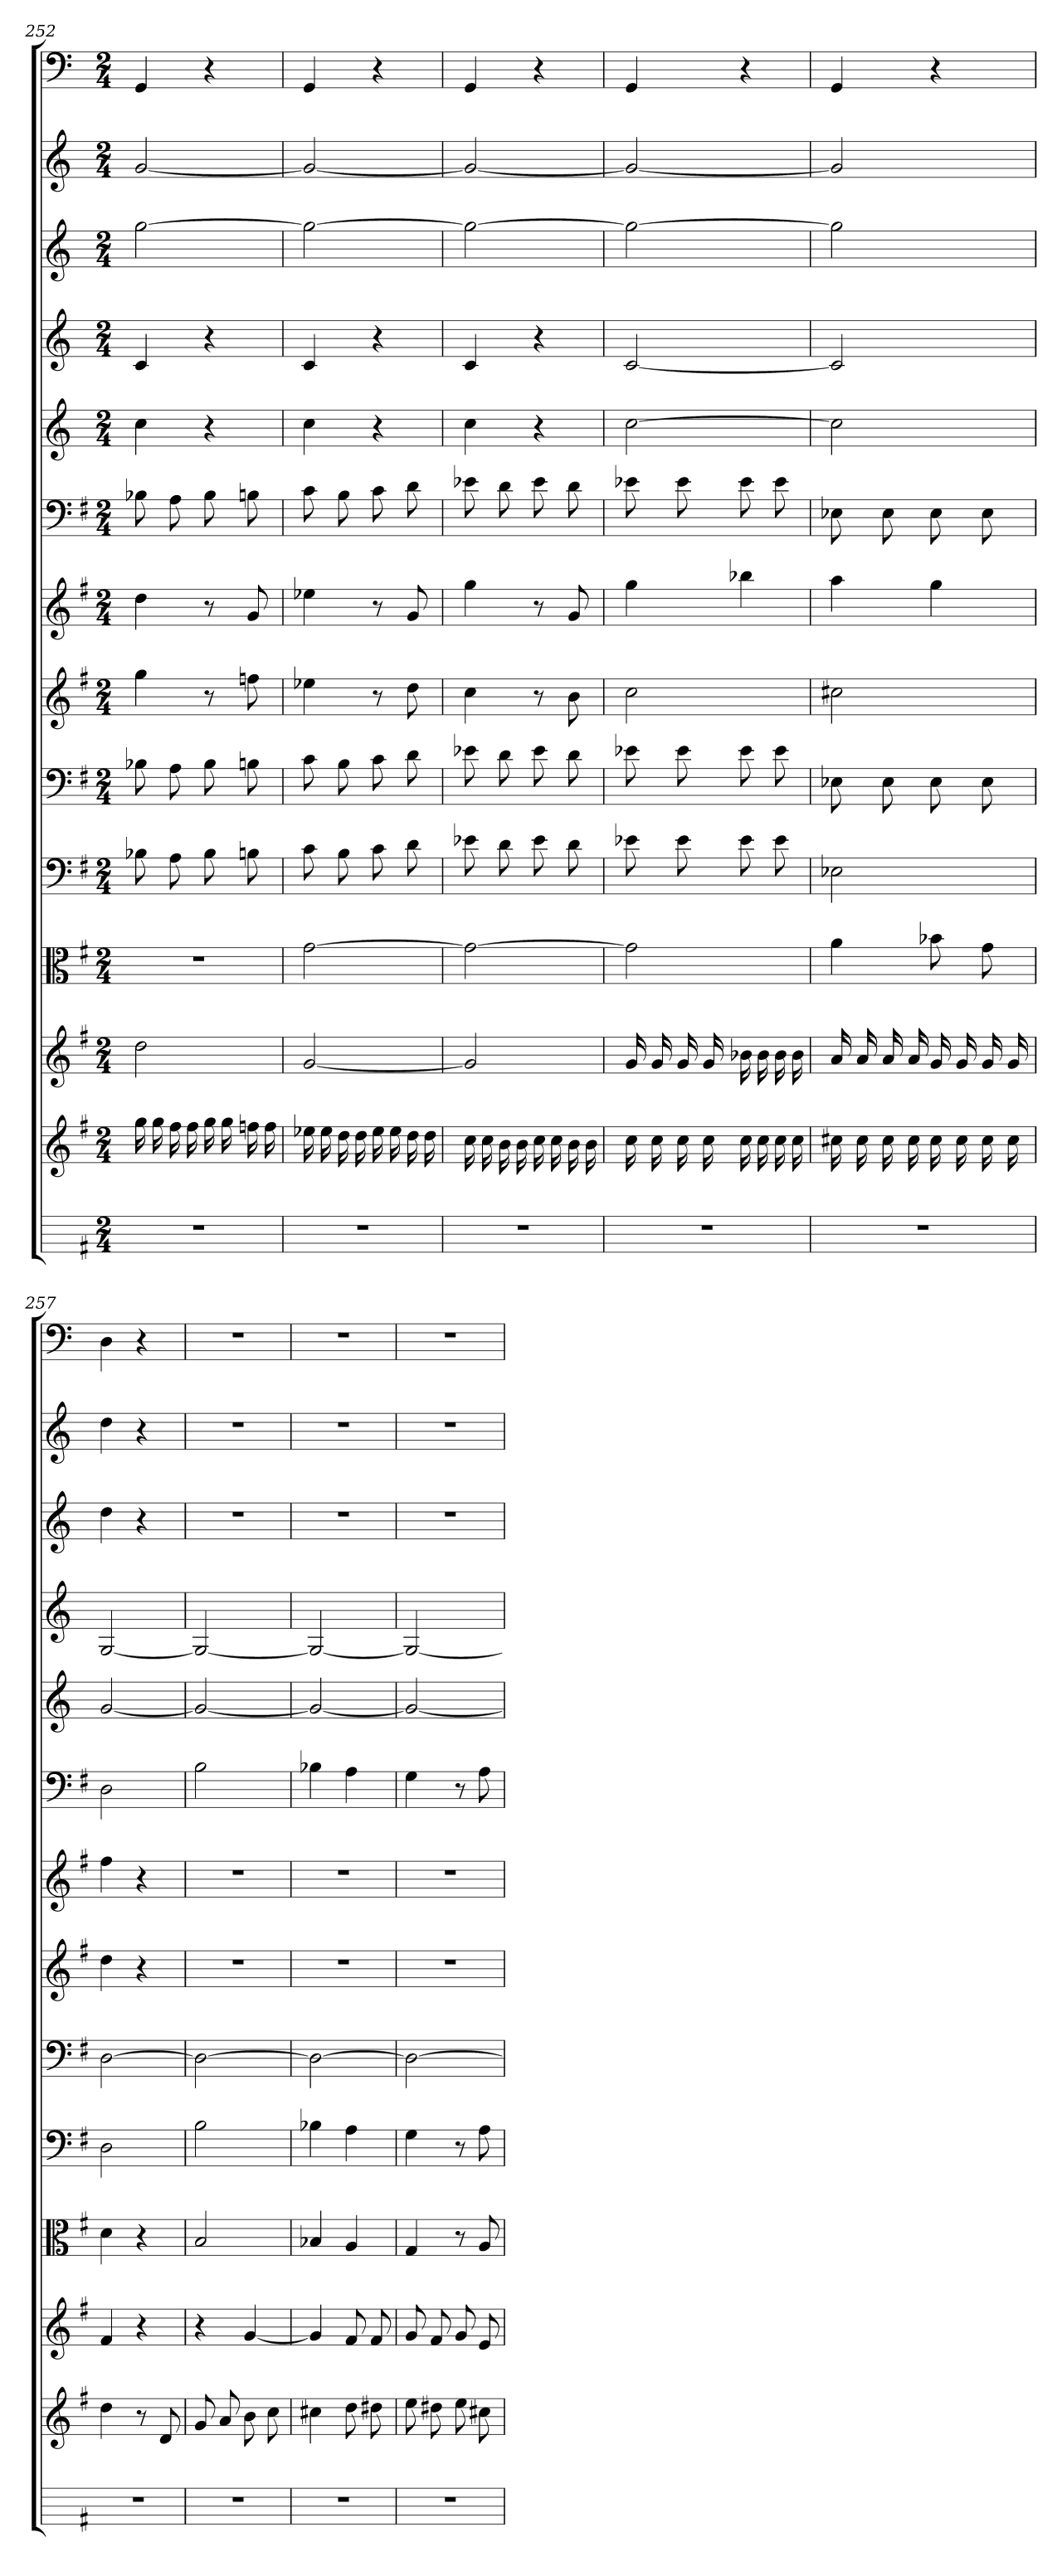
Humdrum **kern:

**kern	**kern	**kern	**kern	**kern	**kern	**kern	**kern	**kern	**kern	**kern	**kern	**kern	**kern
*part14	*part13	*part12	*part11	*part10	*part9	*part8	*part7	*part6	*part5	*part4	*part3	*part2	*part1
*staff14	*staff13	*staff12	*staff11	*staff10	*staff9	*staff8	*staff7	*staff6	*staff5	*staff4	*staff3	*staff2	*staff1
*	*	*	*clefC3	*clefF4	*clefF4	*	*	*clefF4	*	*	*	*	*clefF4
*k[f#]	*k[f#]	*k[f#]	*k[f#]	*k[f#]	*k[f#]	*k[f#]	*k[f#]	*k[f#]	*k[]	*k[]	*k[]	*k[]	*k[]
*M2/4	*M2/4	*M2/4	*M2/4	*M2/4	*M2/4	*M2/4	*M2/4	*M2/4	*M2/4	*M2/4	*M2/4	*M2/4	*M2/4
=252	=252	=252	=252	=252	=252	=252	=252	=252	=252	=252	=252	=252	=252
2r	16gg	2dd	2r	8B-X	8B-X	4gg	4dd	8B-X	4cc	4c	[2gg	[2g	4GG
.	16gg	.	.	.	.	.	.	.	.	.	.	.	.
.	16ff#	.	.	8A	8A	.	.	8A	.	.	.	.	.
.	16ff#	.	.	.	.	.	.	.	.	.	.	.	.
.	16gg	.	.	8B-	8B-	8r	8r	8B-	4r	4r	.	.	4r
.	16gg	.	.	.	.	.	.	.	.	.	.	.	.
.	16ffn	.	.	8Bn	8Bn	8ffn	8g	8Bn	.	.	.	.	.
.	16ff	.	.	.	.	.	.	.	.	.	.	.	.
=253	=253	=253	=253	=253	=253	=253	=253	=253	=253	=253	=253	=253	=253
2r	16ee-X	[2g	[2g	8c	8c	4ee-X	4ee-X	8c	4cc	4c	2gg_	2g_	4GG
.	16ee-	.	.	.	.	.	.	.	.	.	.	.	.
.	16dd	.	.	8B	8B	.	.	8B	.	.	.	.	.
.	16dd	.	.	.	.	.	.	.	.	.	.	.	.
.	16ee-	.	.	8c	8c	8r	8r	8c	4r	4r	.	.	4r
.	16ee-	.	.	.	.	.	.	.	.	.	.	.	.
.	16dd	.	.	8d	8d	8dd	8g	8d	.	.	.	.	.
.	16dd	.	.	.	.	.	.	.	.	.	.	.	.
=254	=254	=254	=254	=254	=254	=254	=254	=254	=254	=254	=254	=254	=254
2r	16cc	2g]	2g_	8e-X	8e-X	4cc	4gg	8e-X	4cc	4c	2gg_	2g_	4GG
.	16cc	.	.	.	.	.	.	.	.	.	.	.	.
.	16b	.	.	8d	8d	.	.	8d	.	.	.	.	.
.	16b	.	.	.	.	.	.	.	.	.	.	.	.
.	16cc	.	.	8e-	8e-	8r	8r	8e-	4r	4r	.	.	4r
.	16cc	.	.	.	.	.	.	.	.	.	.	.	.
.	16b	.	.	8d	8d	8b	8g	8d	.	.	.	.	.
.	16b	.	.	.	.	.	.	.	.	.	.	.	.
=255	=255	=255	=255	=255	=255	=255	=255	=255	=255	=255	=255	=255	=255
2r	16cc	16g	2g]	8e-X	8e-X	2cc	4gg	8e-X	[2cc	[2c	2gg_	2g_	4GG
.	16cc	16g	.	.	.	.	.	.	.	.	.	.	.
.	16cc	16g	.	8e-	8e-	.	.	8e-	.	.	.	.	.
.	16cc	16g	.	.	.	.	.	.	.	.	.	.	.
.	16cc	16b-X	.	8e-	8e-	.	4bb-X	8e-	.	.	.	.	4r
.	16cc	16b-	.	.	.	.	.	.	.	.	.	.	.
.	16cc	16b-	.	8e-	8e-	.	.	8e-	.	.	.	.	.
.	16cc	16b-	.	.	.	.	.	.	.	.	.	.	.
=256	=256	=256	=256	=256	=256	=256	=256	=256	=256	=256	=256	=256	=256
2r	16cc#X	16a	4a	2E-X	8E-X	2cc#X	4aa	8E-X	2cc]	2c]	2gg]	2g]	4GG
.	16cc#	16a	.	.	.	.	.	.	.	.	.	.	.
.	16cc#	16a	.	.	8E-	.	.	8E-	.	.	.	.	.
.	16cc#	16a	.	.	.	.	.	.	.	.	.	.	.
.	16cc#	16g	8b-X	.	8E-	.	4gg	8E-	.	.	.	.	4r
.	16cc#	16g	.	.	.	.	.	.	.	.	.	.	.
.	16cc#	16g	8g	.	8E-	.	.	8E-	.	.	.	.	.
.	16cc#	16g	.	.	.	.	.	.	.	.	.	.	.
=257	=257	=257	=257	=257	=257	=257	=257	=257	=257	=257	=257	=257	=257
2r	4dd	4f#	4d	2D	[2D	4dd	4ff#	2D	[2g	[2G	4dd	4dd	4D
.	8r	4r	4r	.	.	4r	4r	.	.	.	4r	4r	4r
.	8d	.	.	.	.	.	.	.	.	.	.	.	.
=258	=258	=258	=258	=258	=258	=258	=258	=258	=258	=258	=258	=258	=258
2r	8g	4r	2B	2B	2D_	2r	2r	2B	2g_	2G_	2r	2r	2r
.	8a	.	.	.	.	.	.	.	.	.	.	.	.
.	8b	[4g	.	.	.	.	.	.	.	.	.	.	.
.	8cc	.	.	.	.	.	.	.	.	.	.	.	.
=259	=259	=259	=259	=259	=259	=259	=259	=259	=259	=259	=259	=259	=259
2r	4cc#X	4g]	4B-X	4B-X	2D_	2r	2r	4B-X	2g_	2G_	2r	2r	2r
.	8dd	8f#	4A	4A	.	.	.	4A	.	.	.	.	.
.	8dd#X	8f#	.	.	.	.	.	.	.	.	.	.	.
=260	=260	=260	=260	=260	=260	=260	=260	=260	=260	=260	=260	=260	=260
2r	8ee	8g	4G	4G	2D_	2r	2r	4G	2g_	2G_	2r	2r	2r
.	8dd#X	8f#	.	.	.	.	.	.	.	.	.	.	.
.	8ee	8g	8r	8r	.	.	.	8r	.	.	.	.	.
.	8cc#X	8e	8A	8A	.	.	.	8A	.	.	.	.	.
=	=	=	=	=	=	=	=	=	=	=	=	=	=
*-	*-	*-	*-	*-	*-	*-	*-	*-	*-	*-	*-	*-	*-
